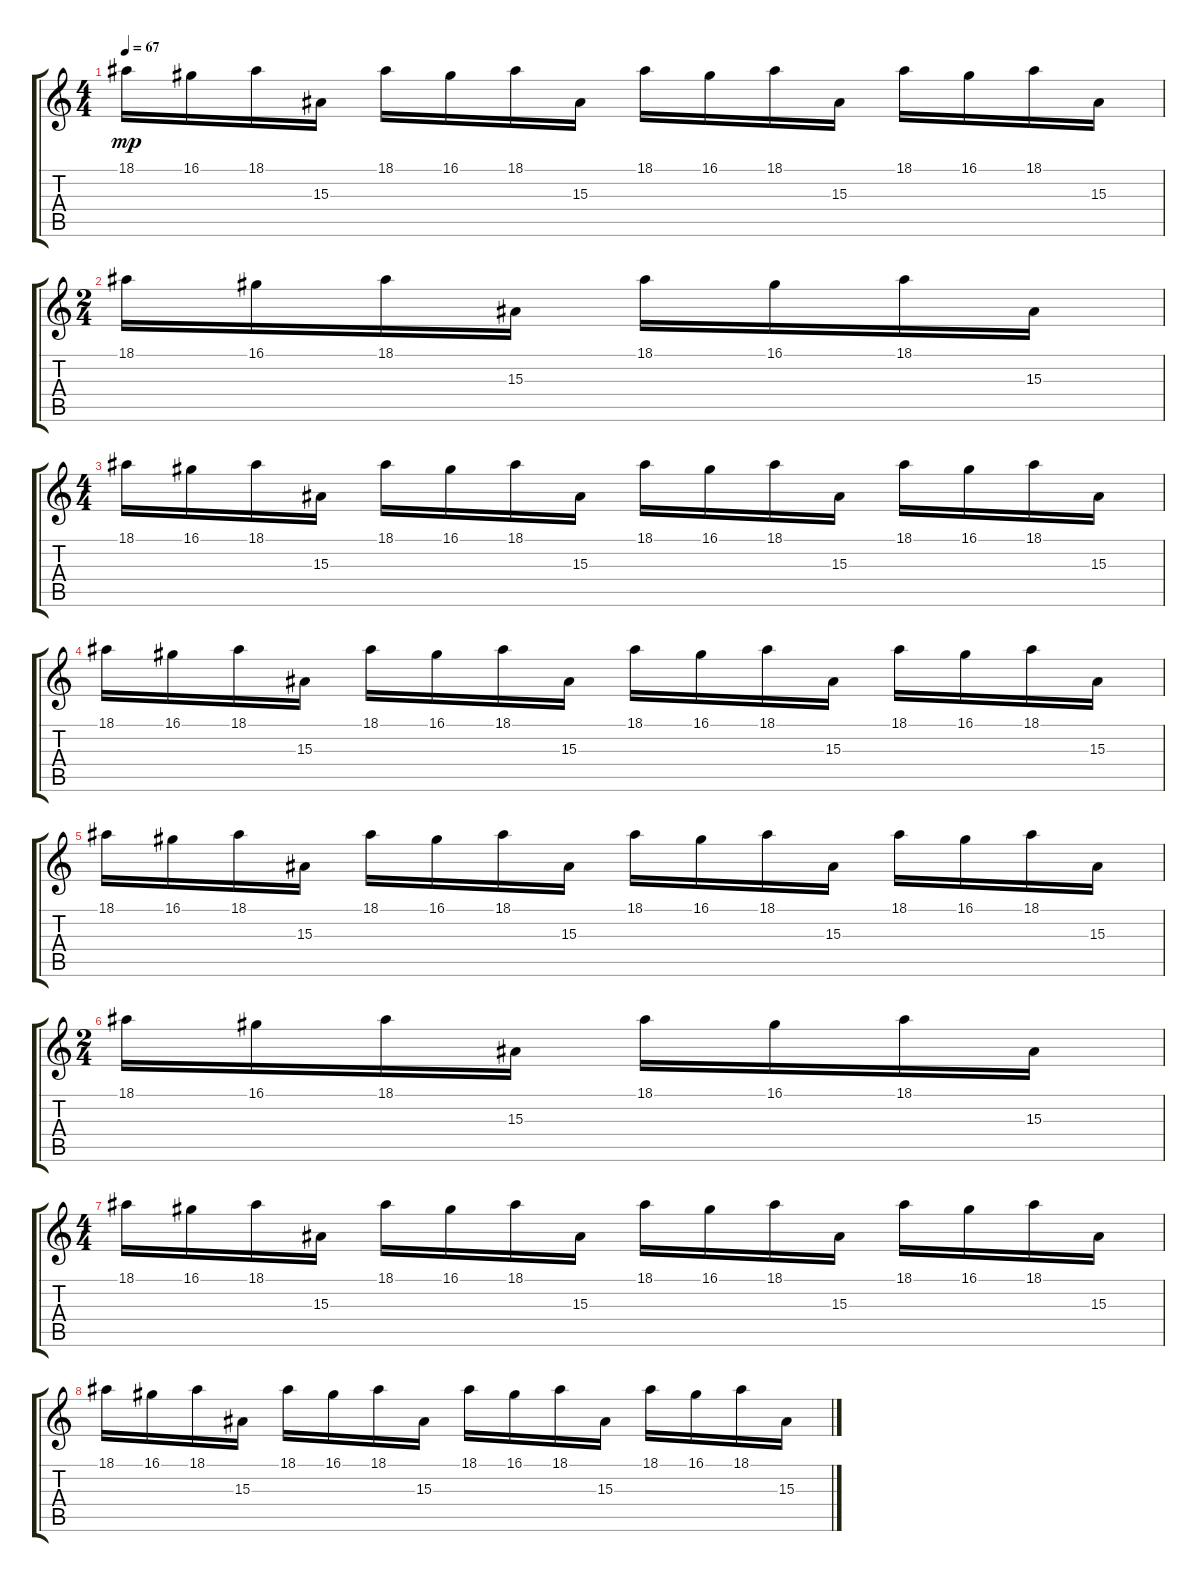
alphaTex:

\track "" {instrument taikodrum}
\staff {score tabs}
\tuning (E4 B3 G3 D3 A2 E2) {hide}
\ts (4 4)
\tempo 67
\clef g2
\ks c
18.1.16{dy mp} 16.1.16 18.1.16 15.3.16 18.1.16 16.1.16 18.1.16 15.3.16 18.1.16 16.1.16 18.1.16 15.3.16 18.1.16 16.1.16 18.1.16 15.3.16 |
\ts (2 4)
18.1.16 16.1.16 18.1.16 15.3.16 18.1.16 16.1.16 18.1.16 15.3.16 |
\ts (4 4)
18.1.16 16.1.16 18.1.16 15.3.16 18.1.16 16.1.16 18.1.16 15.3.16 18.1.16 16.1.16 18.1.16 15.3.16 18.1.16 16.1.16 18.1.16 15.3.16 |
18.1.16 16.1.16 18.1.16 15.3.16 18.1.16 16.1.16 18.1.16 15.3.16 18.1.16 16.1.16 18.1.16 15.3.16 18.1.16 16.1.16 18.1.16 15.3.16 |
18.1.16 16.1.16 18.1.16 15.3.16 18.1.16 16.1.16 18.1.16 15.3.16 18.1.16 16.1.16 18.1.16 15.3.16 18.1.16 16.1.16 18.1.16 15.3.16 |
\ts (2 4)
18.1.16 16.1.16 18.1.16 15.3.16 18.1.16 16.1.16 18.1.16 15.3.16 |
\ts (4 4)
18.1.16 16.1.16 18.1.16 15.3.16 18.1.16 16.1.16 18.1.16 15.3.16 18.1.16 16.1.16 18.1.16 15.3.16 18.1.16 16.1.16 18.1.16 15.3.16 |
18.1.16 16.1.16 18.1.16 15.3.16 18.1.16 16.1.16 18.1.16 15.3.16 18.1.16 16.1.16 18.1.16 15.3.16 18.1.16 16.1.16 18.1.16 15.3.16
